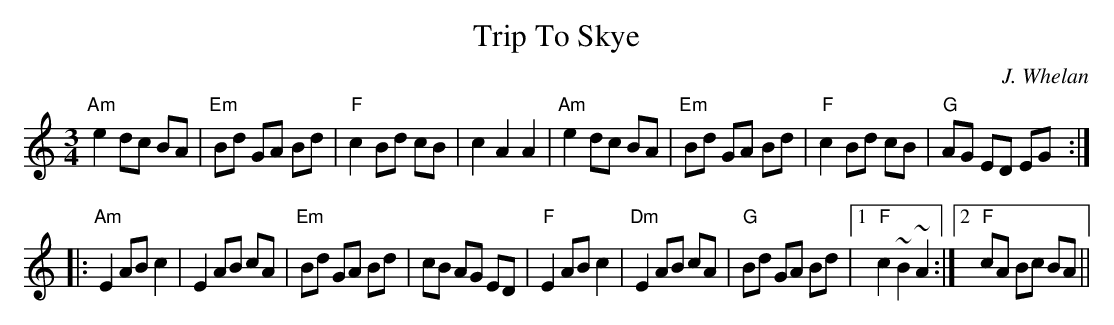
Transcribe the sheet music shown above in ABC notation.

X:1
T:Trip To Skye
C:J. Whelan
M:3/4
L:1/8
K:C
"Am"e2 dc BA|"Em"Bd GA Bd|"F"c2 Bd cB|c2 A2 A2|\
"Am"e2 dc BA|"Em"Bd GA Bd|"F"c2 Bd cB|"G"AG ED EG:|
|:"Am"E2 AB c2|E2 AB cA|"Em"Bd GA Bd|cB AG ED|\
"F"E2 AB c2|"Dm"E2 AB cA|\
"G"Bd GA Bd|1"F"c2 ~B2~A2:|2 "F"cA Bc BA||**%%
